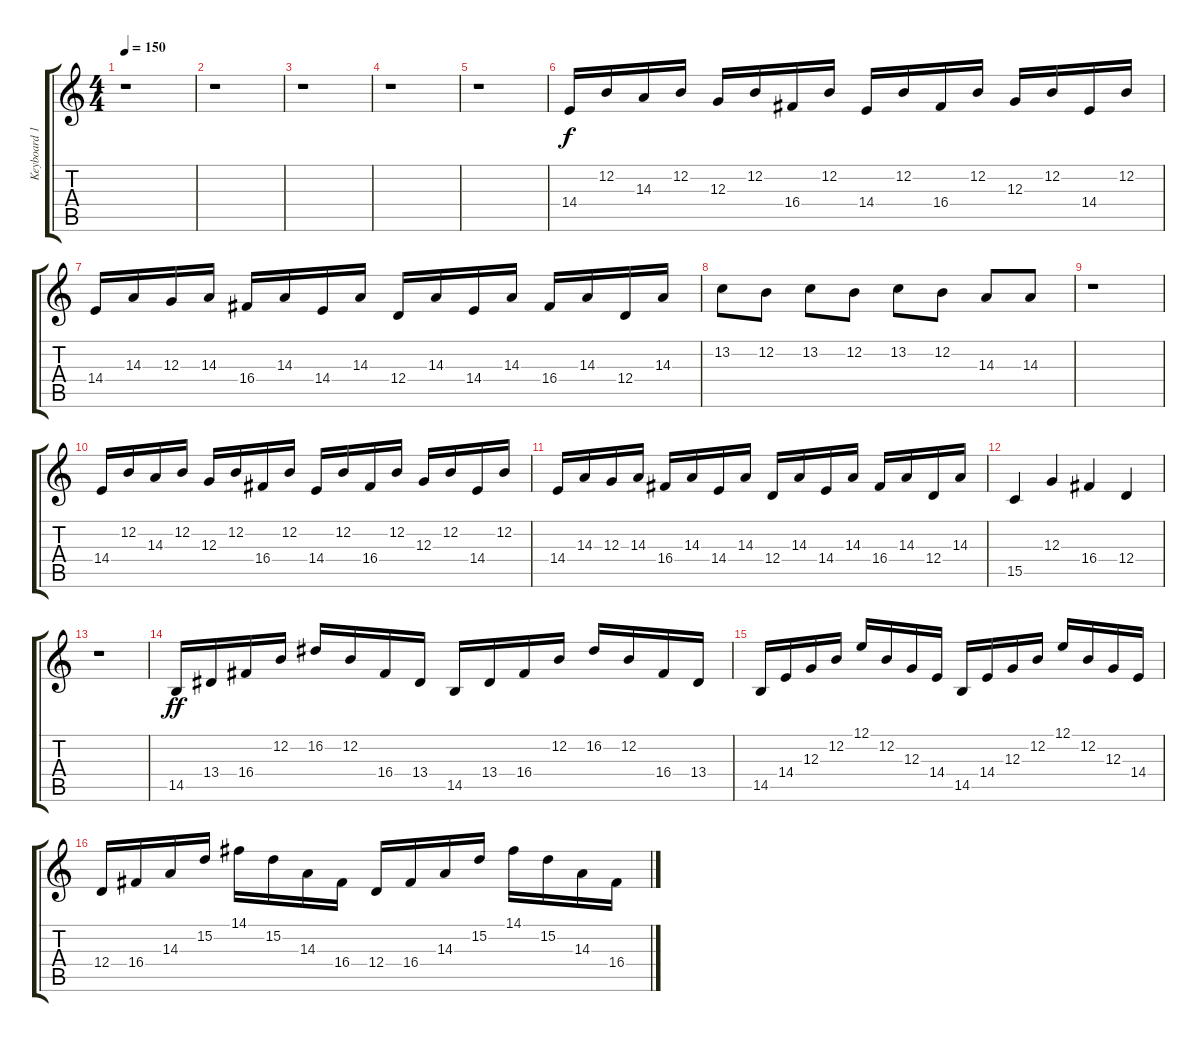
\track ("Keyboard 1" "Keyboard 1") {instrument brasssection}
\staff {score tabs}
\tuning (E4 B3 G3 D3 A2 E2) {hide}
\ts (4 4)
\tempo 150
\clef g2
\ks c
r.1{dy ff} |
r.1 |
r.1 |
r.1 |
r.1 |
14.4.16{dy f} 12.2.16 14.3.16 12.2.16 12.3.16 12.2.16 16.4.16 12.2.16 14.4.16 12.2.16 16.4.16 12.2.16 12.3.16 12.2.16 14.4.16 12.2.16 |
14.4.16 14.3.16 12.3.16 14.3.16 16.4.16 14.3.16 14.4.16 14.3.16 12.4.16 14.3.16 14.4.16 14.3.16 16.4.16 14.3.16 12.4.16 14.3.16 |
13.2.8 12.2.8 13.2.8 12.2.8 13.2.8 12.2.8 14.3.8 14.3.8 |
r.1 |
14.4.16 12.2.16 14.3.16 12.2.16 12.3.16 12.2.16 16.4.16 12.2.16 14.4.16 12.2.16 16.4.16 12.2.16 12.3.16 12.2.16 14.4.16 12.2.16 |
14.4.16 14.3.16 12.3.16 14.3.16 16.4.16 14.3.16 14.4.16 14.3.16 12.4.16 14.3.16 14.4.16 14.3.16 16.4.16 14.3.16 12.4.16 14.3.16 |
15.5.4 12.3.4 16.4.4 12.4.4 |
r.1 |
14.5.16{dy ff} 13.4.16 16.4.16 12.2.16 16.2.16 12.2.16 16.4.16 13.4.16 14.5.16 13.4.16 16.4.16 12.2.16 16.2.16 12.2.16 16.4.16 13.4.16 |
14.5.16 14.4.16 12.3.16 12.2.16 12.1.16 12.2.16 12.3.16 14.4.16 14.5.16 14.4.16 12.3.16 12.2.16 12.1.16 12.2.16 12.3.16 14.4.16 |
12.4.16 16.4.16 14.3.16 15.2.16 14.1.16 15.2.16 14.3.16 16.4.16 12.4.16 16.4.16 14.3.16 15.2.16 14.1.16 15.2.16 14.3.16 16.4.16
